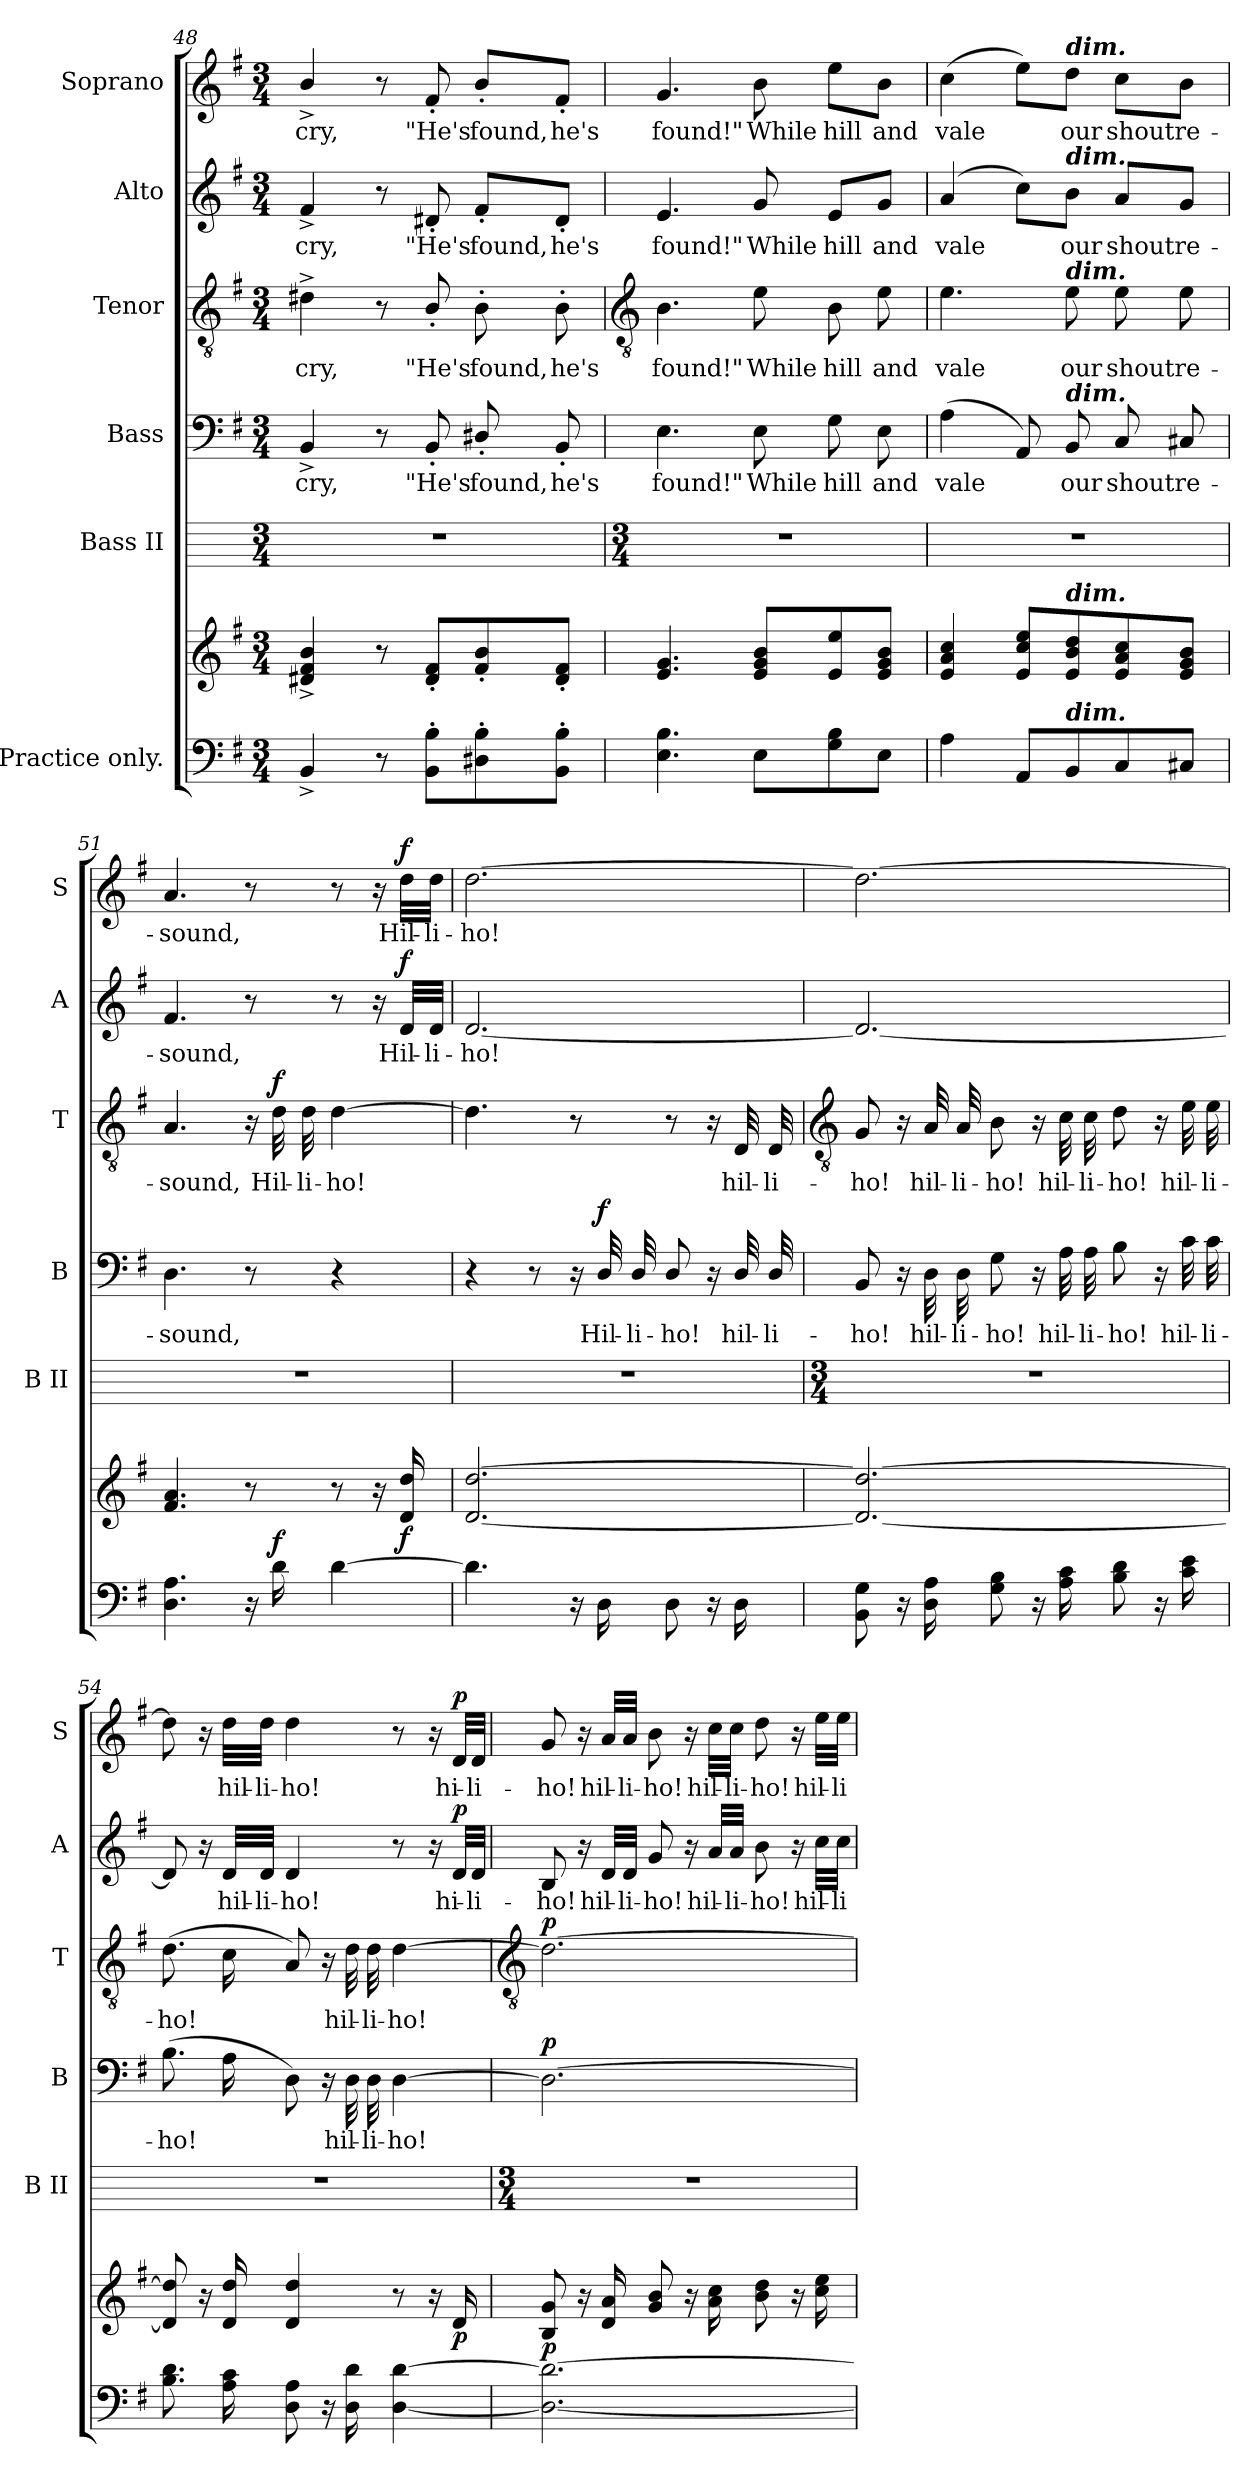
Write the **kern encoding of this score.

**kern	**kern	**dynam	**kern	**kern	**text	**dynam	**kern	**text	**dynam	**kern	**text	**dynam	**kern	**text	**dynam
*part6	*part6	*part6	*part5	*part4	*part4	*part4	*part3	*part3	*part3	*part2	*part2	*part2	*part1	*part1	*part1
*staff7	*staff6	*staff6/7	*staff5	*staff4	*staff4	*staff4	*staff3	*staff3	*staff3	*staff2	*staff2	*staff2	*staff1	*staff1	*staff1
*I"Practice only.	*	*	*I"Bass II	*I"Bass	*	*	*I"Tenor	*	*	*I"Alto	*	*	*I"Soprano	*	*
*	*	*	*I'B II	*I'B	*	*	*I'T	*	*	*I'A	*	*	*I'S	*	*
*clefF4	*clefG2	*	*	*clefF4	*	*	*clefGv2	*	*	*clefG2	*	*	*clefG2	*	*
*k[f#]	*k[f#]	*	*	*k[f#]	*	*	*k[f#]	*	*	*k[f#]	*	*	*k[f#]	*	*
*G:	*G:	*	*	*G:	*	*	*G:	*	*	*G:	*	*	*G:	*	*
*M3/4	*M3/4	*	*M3/4	*M3/4	*	*	*M3/4	*	*	*M3/4	*	*	*M3/4	*	*
=48	=48	=48	=48	=48	=48	=48	=48	=48	=48	=48	=48	=48	=48	=48	=48
!	!	!	!	!	!LO:LY:b	!	!	!LO:LY:b	!	!	!LO:LY:b	!	!	!LO:LY:b	!
4BB^	4d#X/^ 4f#/^ 4b/^	.	2.r	4BB^	cry,	.	4d#X^	cry,	.	4f#^	cry,	.	4b^/	cry,	.
8r	8r	.	.	8r	.	.	8r	.	.	8r	.	.	8r	.	.
!	!	!	!	!	!LO:LY:b	!	!	!LO:LY:b	!	!	!LO:LY:b	!	!	!LO:LY:b	!
8BB\' 8B\'L	8d#' 8f#'L	.	.	8BB'/	"He's	.	8B'/	"He's	.	8d#X'	"He's	.	8f#'	"He's	.
!	!	!	!	!	!LO:LY:b	!	!	!LO:LY:b	!	!	!LO:LY:b	!	!	!LO:LY:b	!
8D#X' 8B'	8f#/' 8b/'	.	.	8D#X'/	found,	.	8B'	found,	.	8f#'/L	found,	.	8b'/L	found,	.
!	!	!	!	!	!LO:LY:b	!	!	!LO:LY:b	!	!	!LO:LY:b	!	!	!LO:LY:b	!
8BB' 8B'J	8d#' 8f#'J	.	.	8BB'	he's	.	8B'	he's	.	8d#'/J	he's	.	8f#'/J	he's	.
!!LO:LB:g=z
=49	=49	=49	=49	=49	=49	=49	=49	=49	=49	=49	=49	=49	=49	=49	=49
*	*	*	*	*	*	*	*clefGv2	*	*	*	*	*	*	*	*
*	*	*	*M3/4	*	*	*	*	*	*	*	*	*	*	*	*
!	!	!	!	!	!LO:LY:b	!	!	!LO:LY:b	!	!	!LO:LY:b	!	!	!LO:LY:b	!
4.E 4.B	4.e 4.g	.	2.r	4.E	found!"	.	4.B	found!"	.	4.e	found!"	.	4.g	found!"	.
!	!	!	!	!	!LO:LY:b	!	!	!LO:LY:b	!	!	!LO:LY:b	!	!	!LO:LY:b	!
8EL	8e 8g 8bL	.	.	8E	While	.	8e	While	.	8g	While	.	8b	While	.
!	!	!	!	!	!LO:LY:b	!	!	!LO:LY:b	!	!	!LO:LY:b	!	!	!LO:LY:b	!
8G 8B	8e 8ee	.	.	8G	hill	.	8B	hill	.	8e/L	hill	.	8ee\L	hill	.
!	!	!	!	!	!LO:LY:b	!	!	!LO:LY:b	!	!	!LO:LY:b	!	!	!LO:LY:b	!
8EJ	8e 8g 8bJ	.	.	8E	and	.	8e	and	.	8g/J	and	.	8b\J	and	.
=50	=50	=50	=50	=50	=50	=50	=50	=50	=50	=50	=50	=50	=50	=50	=50
!	!	!	!	!	!LO:LY:b	!	!	!LO:LY:b	!	!	!LO:LY:b	!	!	!LO:LY:b	!
4A	4e 4a 4cc	.	2.r	(4A	vale	.	4.e	vale	.	(<4a	vale	.	(>4cc	vale	.
8AAL	8e 8cc 8eeL	.	.	8AA)	.	.	.	.	.	8cc\L)	.	.	8ee\L)	.	.
!	!	!	!	!	!	!	!	!	!	!	!	!	!LO:TX:a:Bi:t=dim.	!	!
!	!	!	!	!	!	!	!	!	!	!LO:TX:a:Bi:t=dim.	!	!	!	!	!
!	!	!	!	!	!	!	!LO:TX:a:Bi:t=dim.	!	!	!	!	!	!	!	!
!	!	!	!	!LO:TX:a:Bi:t=dim.	!	!	!	!	!	!	!	!	!	!	!
!	!LO:TX:a:Bi:t=dim.	!	!	!	!	!	!	!	!	!	!	!	!	!	!
!LO:TX:a:Bi:t=dim.	!	!	!	!	!	!	!	!	!	!	!	!	!	!	!
!	!	!	!	!	!LO:LY:b	!	!	!LO:LY:b	!	!	!LO:LY:b	!	!	!LO:LY:b	!
8BB	8e 8b 8dd	.	.	8BB	our	.	8e	our	.	8b\J	our	.	8dd\J	our	.
!	!	!	!	!	!LO:LY:b	!	!	!LO:LY:b	!	!	!LO:LY:b	!	!	!LO:LY:b	!
8C	8e 8a 8cc	.	.	8C	shout	.	8e	shout	.	8a/L	shout	.	8cc\L	shout	.
!	!	!	!	!	!LO:LY:b	!	!	!LO:LY:b	!	!	!LO:LY:b	!	!	!LO:LY:b	!
8C#XJ	8e/ 8g/ 8b/J	.	.	8C#X	re-	.	8e	re-	.	8g/J	re-	.	8b\J	re-	.
=51	=51	=51	=51	=51	=51	=51	=51	=51	=51	=51	=51	=51	=51	=51	=51
!	!	!	!	!	!LO:LY:b	!	!	!LO:LY:b	!	!	!LO:LY:b	!	!	!LO:LY:b	!
4.D 4.A	4.f# 4.a	.	2.r	4.D	-sound,	.	4.A	-sound,	.	4.f#	-sound,	.	4.a	-sound,	.
16r	8r	.	.	8r	.	.	16r	.	.	8r	.	.	8r	.	.
!	!	!LO:DY:a=2	!	!	!	!	!	!LO:LY:b	!LO:DY:b	!	!	!	!	!	!
16d	.	f	.	.	.	.	32d	Hil-	f	.	.	.	.	.	.
!	!	!	!	!	!	!	!	!LO:LY:b	!	!	!	!	!	!	!
.	.	.	.	.	.	.	32d	-li-	.	.	.	.	.	.	.
!	!	!	!	!	!	!	!	!LO:LY:b	!	!	!	!	!	!	!
[4d	8r	.	.	4r	.	.	[4d	-ho!	.	8r	.	.	8r	.	.
.	16r	.	.	.	.	.	.	.	.	16r	.	.	16r	.	.
!	!	!LO:DY:b	!	!	!	!	!	!	!	!	!LO:LY:b	!LO:DY:b	!	!LO:LY:b	!LO:DY:b
.	16d 16dd	f	.	.	.	.	.	.	.	32d/LLL	Hil-	f	32dd\LLL	Hil-	f
!	!	!	!	!	!	!	!	!	!	!	!LO:LY:b	!	!	!LO:LY:b	!
.	.	.	.	.	.	.	.	.	.	32d/JJJ	-li-	.	32dd\JJJ	-li-	.
=52	=52	=52	=52	=52	=52	=52	=52	=52	=52	=52	=52	=52	=52	=52	=52
!	!	!	!	!	!	!	!	!	!	!	!LO:LY:b	!	!	!LO:LY:b	!
4.d]	[2.d [2.dd	.	2.r	4r	.	.	4.d]	.	.	[2.d	-ho!	.	[2.dd	-ho!	.
.	.	.	.	8r	.	.	.	.	.	.	.	.	.	.	.
16r	.	.	.	16r	.	.	8r	.	.	.	.	.	.	.	.
!	!	!	!	!	!LO:LY:b	!LO:DY:b	!	!	!	!	!	!	!	!	!
16DLL	.	.	.	32D/	Hil-	f	.	.	.	.	.	.	.	.	.
!	!	!	!	!	!LO:LY:b	!	!	!	!	!	!	!	!	!	!
.	.	.	.	32D/	-li-	.	.	.	.	.	.	.	.	.	.
!	!	!	!	!	!LO:LY:b	!	!	!	!	!	!	!	!	!	!
8DJ	.	.	.	8D/	-ho!	.	8r	.	.	.	.	.	.	.	.
16r	.	.	.	16r	.	.	16r	.	.	.	.	.	.	.	.
!	!	!	!	!	!LO:LY:b	!	!	!LO:LY:b	!	!	!	!	!	!	!
16D	.	.	.	32D/	hil-	.	32D	hil-	.	.	.	.	.	.	.
!	!	!	!	!	!LO:LY:b	!	!	!LO:LY:b	!	!	!	!	!	!	!
.	.	.	.	32D/	-li-	.	32D	-li-	.	.	.	.	.	.	.
!!LO:LB:g=z
=53	=53	=53	=53	=53	=53	=53	=53	=53	=53	=53	=53	=53	=53	=53	=53
*	*	*	*	*	*	*	*clefGv2	*	*	*	*	*	*	*	*
*	*	*	*M3/4	*	*	*	*	*	*	*	*	*	*	*	*
!	!	!	!	!	!LO:LY:b	!	!	!LO:LY:b	!	!	!	!	!	!	!
8BB 8G	2.d_ 2.dd_	.	2.r	8BB	-ho!	.	8G	-ho!	.	2.d_	.	.	2.dd_	.	.
16r	.	.	.	16r	.	.	16r	.	.	.	.	.	.	.	.
!	!	!	!	!	!LO:LY:b	!	!	!LO:LY:b	!	!	!	!	!	!	!
16D 16ALL	.	.	.	32D	hil-	.	32A	hil-	.	.	.	.	.	.	.
!	!	!	!	!	!LO:LY:b	!	!	!LO:LY:b	!	!	!	!	!	!	!
.	.	.	.	32D	-li-	.	32A	-li-	.	.	.	.	.	.	.
!	!	!	!	!	!LO:LY:b	!	!	!LO:LY:b	!	!	!	!	!	!	!
8G 8BJ	.	.	.	8G	-ho!	.	8B	-ho!	.	.	.	.	.	.	.
16r	.	.	.	16r	.	.	16r	.	.	.	.	.	.	.	.
!	!	!	!	!	!LO:LY:b	!	!	!LO:LY:b	!	!	!	!	!	!	!
16A 16cLL	.	.	.	32A	hil-	.	32c	hil-	.	.	.	.	.	.	.
!	!	!	!	!	!LO:LY:b	!	!	!LO:LY:b	!	!	!	!	!	!	!
.	.	.	.	32A	-li-	.	32c	-li-	.	.	.	.	.	.	.
!	!	!	!	!	!LO:LY:b	!	!	!LO:LY:b	!	!	!	!	!	!	!
8B 8dJ	.	.	.	8B	-ho!	.	8d	-ho!	.	.	.	.	.	.	.
16r	.	.	.	16r	.	.	16r	.	.	.	.	.	.	.	.
!	!	!	!	!	!LO:LY:b	!	!	!LO:LY:b	!	!	!	!	!	!	!
16c 16e	.	.	.	32c	hil-	.	32e	hil-	.	.	.	.	.	.	.
!	!	!	!	!	!LO:LY:b	!	!	!LO:LY:b	!	!	!	!	!	!	!
.	.	.	.	32c	-li-	.	32e	-li-	.	.	.	.	.	.	.
=54	=54	=54	=54	=54	=54	=54	=54	=54	=54	=54	=54	=54	=54	=54	=54
!	!	!	!	!	!LO:LY:b	!	!	!LO:LY:b	!	!	!	!	!	!	!
8.B 8.dL	8d] 8dd]	.	2.r	(>8.BL	-ho!	.	(>8.dL	-ho!	.	8d]	.	.	8dd]	.	.
.	16r	.	.	.	.	.	.	.	.	16r	.	.	16r	.	.
!	!	!	!	!	!	!	!	!	!	!	!LO:LY:b	!	!	!LO:LY:b	!
16A 16cL	16d 16dd	.	.	16AL	.	.	16cL	.	.	32d/LLL	hil-	.	32dd\LLL	hil-	.
!	!	!	!	!	!	!	!	!	!	!	!LO:LY:b	!	!	!LO:LY:b	!
.	.	.	.	.	.	.	.	.	.	32d/JJJ	-li-	.	32dd\JJJ	-li-	.
!	!	!	!	!	!	!	!	!	!	!	!LO:LY:b	!	!	!LO:LY:b	!
8D 8AJ	4d 4dd	.	.	8DJ)	.	.	8AJ)	.	.	4d	-ho!	.	4dd	-ho!	.
16r	.	.	.	16r	.	.	16r	.	.	.	.	.	.	.	.
!	!	!	!	!	!LO:LY:b	!	!	!LO:LY:b	!	!	!	!	!	!	!
16D 16d	.	.	.	32D	hil-	.	32d	hil-	.	.	.	.	.	.	.
!	!	!	!	!	!LO:LY:b	!	!	!LO:LY:b	!	!	!	!	!	!	!
.	.	.	.	32D	-li-	.	32d	-li-	.	.	.	.	.	.	.
!	!	!	!	!	!LO:LY:b	!	!	!LO:LY:b	!	!	!	!	!	!	!
[4D [4d	8r	.	.	[4D	-ho!	.	[4d	-ho!	.	8r	.	.	8r	.	.
.	16r	.	.	.	.	.	.	.	.	16r	.	.	16r	.	.
!	!	!LO:DY:b	!	!	!	!	!	!	!	!	!LO:LY:b	!LO:DY:b	!	!LO:LY:b	!LO:DY:b
.	16d	p	.	.	.	.	.	.	.	32d/LLL	hi-	p	32d/LLL	hi-	p
!	!	!	!	!	!	!	!	!	!	!	!LO:LY:b	!	!	!LO:LY:b	!
.	.	.	.	.	.	.	.	.	.	32d/JJJ	-li-	.	32d/JJJ	-li-	.
!!LO:LB:g=z
=55	=55	=55	=55	=55	=55	=55	=55	=55	=55	=55	=55	=55	=55	=55	=55
*	*	*	*	*	*	*	*clefGv2	*	*	*	*	*	*	*	*
*	*	*	*M3/4	*	*	*	*	*	*	*	*	*	*	*	*
*^	*	*	*	*	*	*	*	*	*	*	*	*	*	*	*
!	!	!	!LO:DY:a=2	!	!	!	!LO:DY:b	!	!	!LO:DY:b	!	!LO:LY:b	!	!	!LO:LY:b	!
2ryy	2.D\_ 2.d\_	8B 8g	p	2.r	2.D_	.	p	2.d_	.	p	8B	-ho!	.	8g	-ho!	.
.	.	16r	.	.	.	.	.	.	.	.	16r	.	.	16r	.	.
!	!	!	!	!	!	!	!	!	!	!	!	!LO:LY:b	!	!	!LO:LY:b	!
.	.	16d 16aLL	.	.	.	.	.	.	.	.	32d/LLL	hil-	.	32a/LLL	hil-	.
!	!	!	!	!	!	!	!	!	!	!	!	!LO:LY:b	!	!	!LO:LY:b	!
.	.	.	.	.	.	.	.	.	.	.	32d/JJJ	-li-	.	32a/JJJ	-li-	.
!	!	!	!	!	!	!	!	!	!	!	!	!LO:LY:b	!	!	!LO:LY:b	!
.	.	8g 8bJ	.	.	.	.	.	.	.	.	8g	-ho!	.	8b	-ho!	.
.	.	16r	.	.	.	.	.	.	.	.	16r	.	.	16r	.	.
!	!	!	!	!	!	!	!	!	!	!	!	!LO:LY:b	!	!	!LO:LY:b	!
.	.	16a 16ccLL	.	.	.	.	.	.	.	.	32a/LLL	hil-	.	32cc\LLL	hil-	.
!	!	!	!	!	!	!	!	!	!	!	!	!LO:LY:b	!	!	!LO:LY:b	!
.	.	.	.	.	.	.	.	.	.	.	32a/JJJ	-li-	.	32cc\JJJ	-li-	.
!	!	!	!	!	!	!	!	!	!	!	!	!LO:LY:b	!	!	!LO:LY:b	!
4ryy	.	8b 8ddJ	.	.	.	.	.	.	.	.	8b	-ho!	.	8dd	-ho!	.
.	.	16r	.	.	.	.	.	.	.	.	16r	.	.	16r	.	.
!	!	!	!	!	!	!	!	!	!	!	!	!LO:LY:b	!	!	!LO:LY:b	!
.	.	16cc 16ee	.	.	.	.	.	.	.	.	32cc\LLL	hil-	.	32ee\LLL	hil-	.
!	!	!	!	!	!	!	!	!	!	!	!	!LO:LY:b	!	!	!LO:LY:b	!
.	.	.	.	.	.	.	.	.	.	.	32cc\JJJ	-li-	.	32ee\JJJ	-li-	.
*v	*v	*	*	*	*	*	*	*	*	*	*	*	*	*	*	*
=	=	=	=	=	=	=	=	=	=	=	=	=	=	=	=
*-	*-	*-	*-	*-	*-	*-	*-	*-	*-	*-	*-	*-	*-	*-	*-
